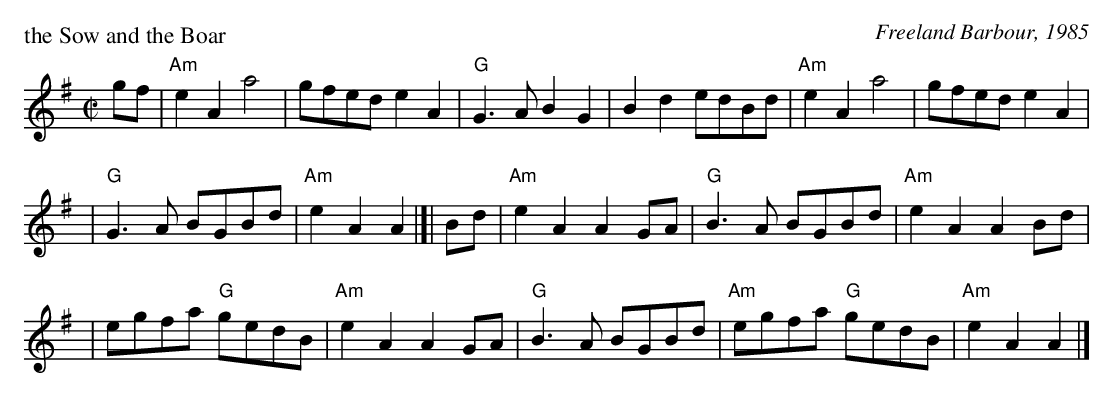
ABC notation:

X:1
P: the Sow and the Boar
C: Freeland Barbour, 1985
M: C|
L: 1/4
K: ADor
g/f/ | "Am"eA a2 | g/f/e/d/ eA | "G"G>A BG | Bd e/d/B/d/ | "Am"eA a2 | g/f/e/d/ eA |
| "G"G>A B/G/B/d/ | "Am"eA A |]| B/d/ | "Am"eA AG/A/ | "G"B>A B/G/B/d/ | "Am"eA AB/d/ |
| e/g/f/a/ "G"g/e/d/B/ | "Am"eA AG/A/ | "G"B>A B/G/B/d/ | "Am"e/g/f/a/ "G"g/e/d/B/ | "Am"eA A |]
